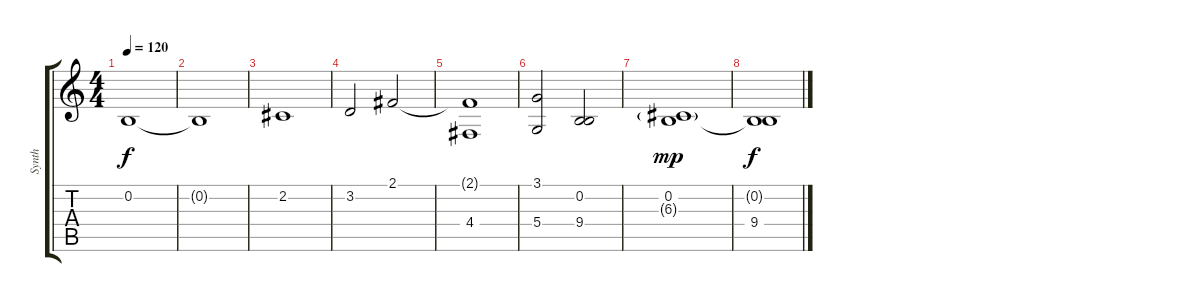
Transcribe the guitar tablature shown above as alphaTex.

\track ("Synth" "Synth") {instrument stringensemble1}
\staff {score tabs}
\tuning (E4 B3 G3 D3 A2 E2) {hide}
\ts (4 4)
\tempo 120
\clef g2
\ks c
0.2.1{dy f} |
0.2{t}.1 |
2.2.1 |
3.2.2 2.1.2 |
(2.1{t} 4.4).1 |
(3.1 5.4).2 (0.2 9.4).2 |
(0.2 6.3{g}).1{dy mp} |
(0.2{t} 9.4).1{dy f}
